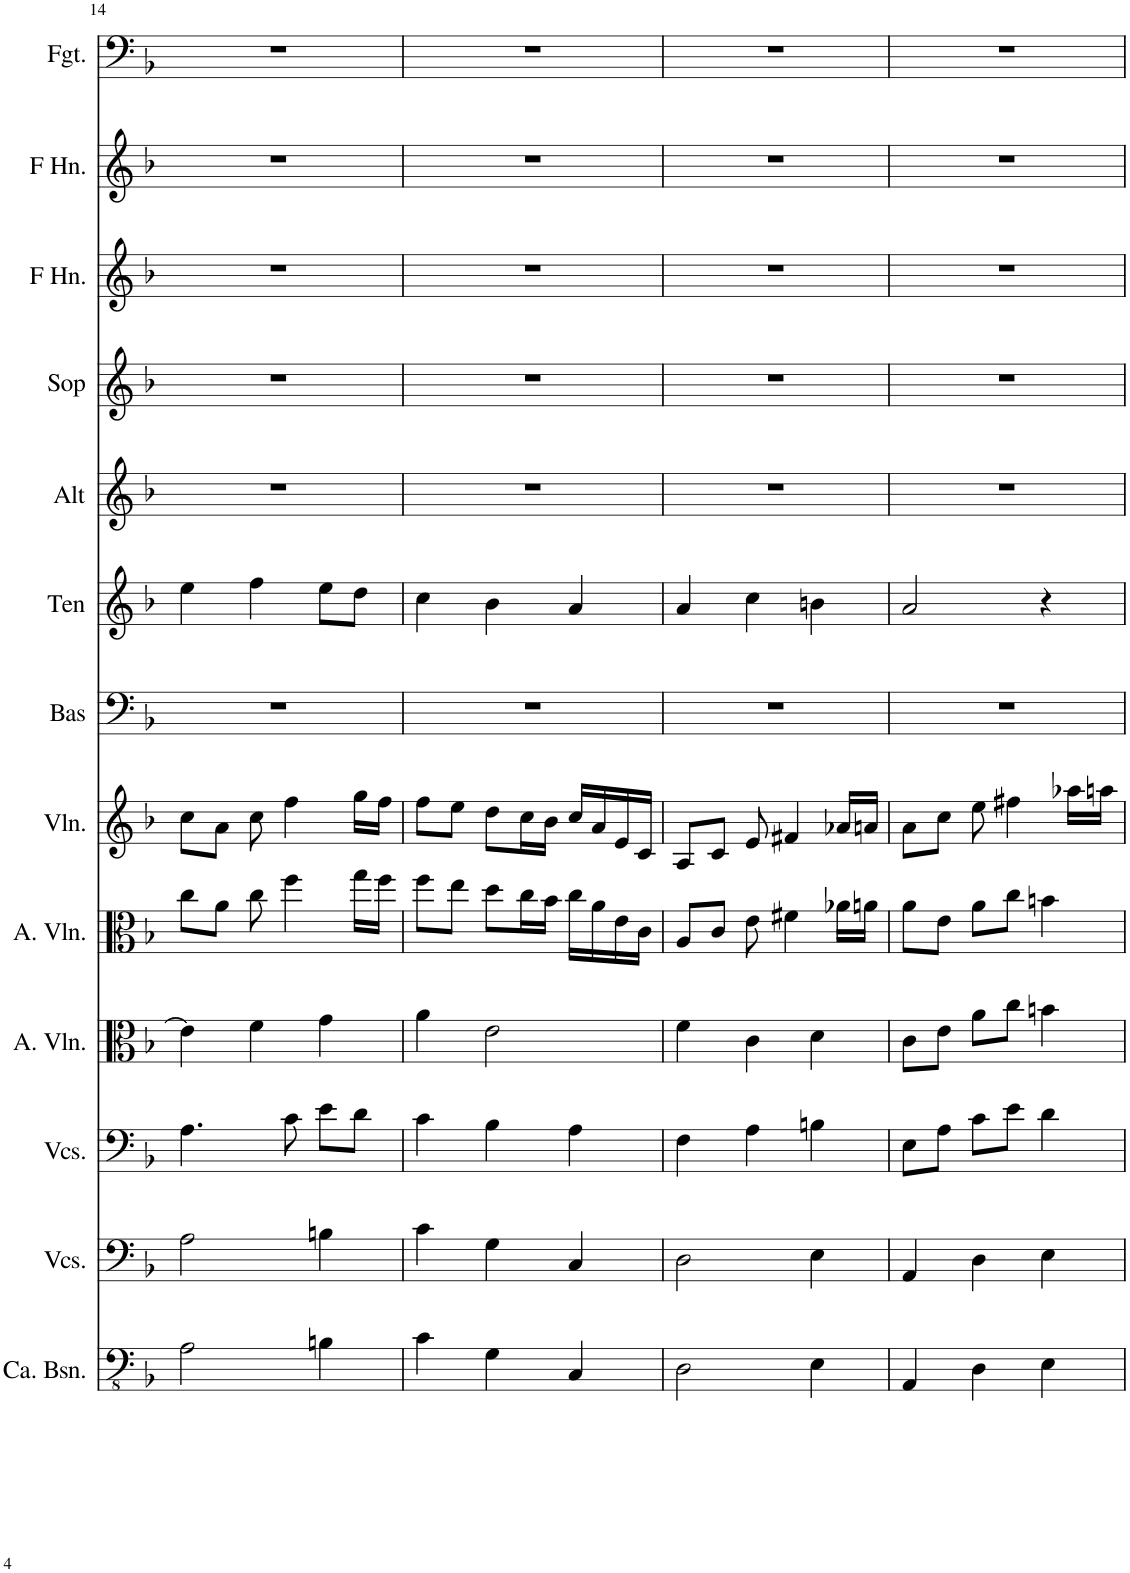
**kern	**kern	**kern	**kern	**kern	**kern	**kern	**kern	**kern	**kern	**kern	**kern	**kern
*part13	*part12	*part11	*part10	*part9	*part8	*part7	*part6	*part5	*part4	*part3	*part2	*part1
*staff13	*staff12	*staff11	*staff10	*staff9	*staff8	*staff7	*staff6	*staff5	*staff4	*staff3	*staff2	*staff1
*I"Contrabassen, Double Bass	*I"Violoncellos, Cello II	*I"Violoncellos, Cello I	*I"Altviolen, Viola II	*I"Altviolen, Viola I	*I"Violen, Violin	*I"Bas	*I"Tenor	*I"Alt	*I"Sopraan	*I"Hoorn in F, Horn in F III,IV	*I"Hoorn in F, Horn in F I,II	*I"Fagot, Bassoon
*I'Ca. Bsn.	*I'Vcs.	*I'Vcs.	*I'A. Vln.	*I'A. Vln.	*I'Vln.	*I'Bas	*I'Ten	*I'Alt	*I'Sop	*I'F Hn.	*I'F Hn.	*I'Fgt.
!!LO:PB:g=z
*clefFv4	*clefF4	*clefF4	*clefC3	*clefC3	*clefG2	*clefF4	*clefG2	*clefG2	*clefG2	*clefG2	*clefG2	*clefF4
*	*	*	*	*	*	*	*Trd1c2	*Trd1c2	*	*Trd4c7	*Trd4c7	*
*k[b-]	*k[b-]	*k[b-]	*k[b-]	*k[b-]	*k[b-]	*k[b-]	*k[b-]	*k[b-]	*k[b-]	*k[b-]	*k[b-]	*k[b-]
*M3/4	*M3/4	*M3/4	*M3/4	*M3/4	*M3/4	*M3/4	*M3/4	*M3/4	*M3/4	*M3/4	*M3/4	*M3/4
=14	=14	=14	=14	=14	=14	=14	=14	=14	=14	=14	=14	=14
2AA\	2A\	4.A\	4e\]	8cc\L	8cc\L	2.r	4ee\	2.r	2.r	2.r	2.r	2.r
.	.	.	.	8a\J	8a\J	.	.	.	.	.	.	.
.	.	.	4f\	8cc\	8cc\	.	4ff\	.	.	.	.	.
.	.	8c\	.	4ff\	4ff\	.	.	.	.	.	.	.
4BBn\	4Bn\	8e\L	4g\	.	.	.	8ee\L	.	.	.	.	.
.	.	8d\J	.	16gg\LL	16gg\LL	.	8dd\J	.	.	.	.	.
.	.	.	.	16ff\JJ	16ff\JJ	.	.	.	.	.	.	.
=15	=15	=15	=15	=15	=15	=15	=15	=15	=15	=15	=15	=15
4C\	4c\	4c\	4a\	8ff\L	8ff\L	2.r	4cc\	2.r	2.r	2.r	2.r	2.r
.	.	.	.	8ee\J	8ee\J	.	.	.	.	.	.	.
4GG\	4G\	4B-\	2e\	8dd\L	8dd\L	.	4b-\	.	.	.	.	.
.	.	.	.	16cc\L	16cc\L	.	.	.	.	.	.	.
.	.	.	.	16b-\JJ	16b-\JJ	.	.	.	.	.	.	.
4CC/	4C/	4A\	.	16cc\LL	16cc/LL	.	4a/	.	.	.	.	.
.	.	.	.	16a\	16a/	.	.	.	.	.	.	.
.	.	.	.	16e\	16e/	.	.	.	.	.	.	.
.	.	.	.	16c\JJ	16c/JJ	.	.	.	.	.	.	.
=16	=16	=16	=16	=16	=16	=16	=16	=16	=16	=16	=16	=16
2DD\	2D\	4F\	4f\	8A/L	8A/L	2.r	4a/	2.r	2.r	2.r	2.r	2.r
.	.	.	.	8c/J	8c/J	.	.	.	.	.	.	.
.	.	4A\	4c\	8e\	8e/	.	4cc\	.	.	.	.	.
.	.	.	.	4f#X\	4f#X/	.	.	.	.	.	.	.
4EE\	4E\	4Bn\	4d\	.	.	.	4bn\	.	.	.	.	.
.	.	.	.	16a-X\LL	16a-X/LL	.	.	.	.	.	.	.
.	.	.	.	16an\JJ	16an/JJ	.	.	.	.	.	.	.
=17	=17	=17	=17	=17	=17	=17	=17	=17	=17	=17	=17	=17
4AAA/	4AA/	8E\L	8c\L	8a\L	8a\L	2.r	2a/	2.r	2.r	2.r	2.r	2.r
.	.	8A\J	8e\J	8e\J	8cc\J	.	.	.	.	.	.	.
4DD\	4D\	8c\L	8a\L	8a\L	8ee\	.	.	.	.	.	.	.
.	.	8e\J	8cc\J	8cc\J	4ff#X\	.	.	.	.	.	.	.
4EE\	4E\	4d\	4bn\	4bn\	.	.	4r	.	.	.	.	.
.	.	.	.	.	16aa-X\LL	.	.	.	.	.	.	.
.	.	.	.	.	16aan\JJ	.	.	.	.	.	.	.
=	=	=	=	=	=	=	=	=	=	=	=	=
*-	*-	*-	*-	*-	*-	*-	*-	*-	*-	*-	*-	*-
